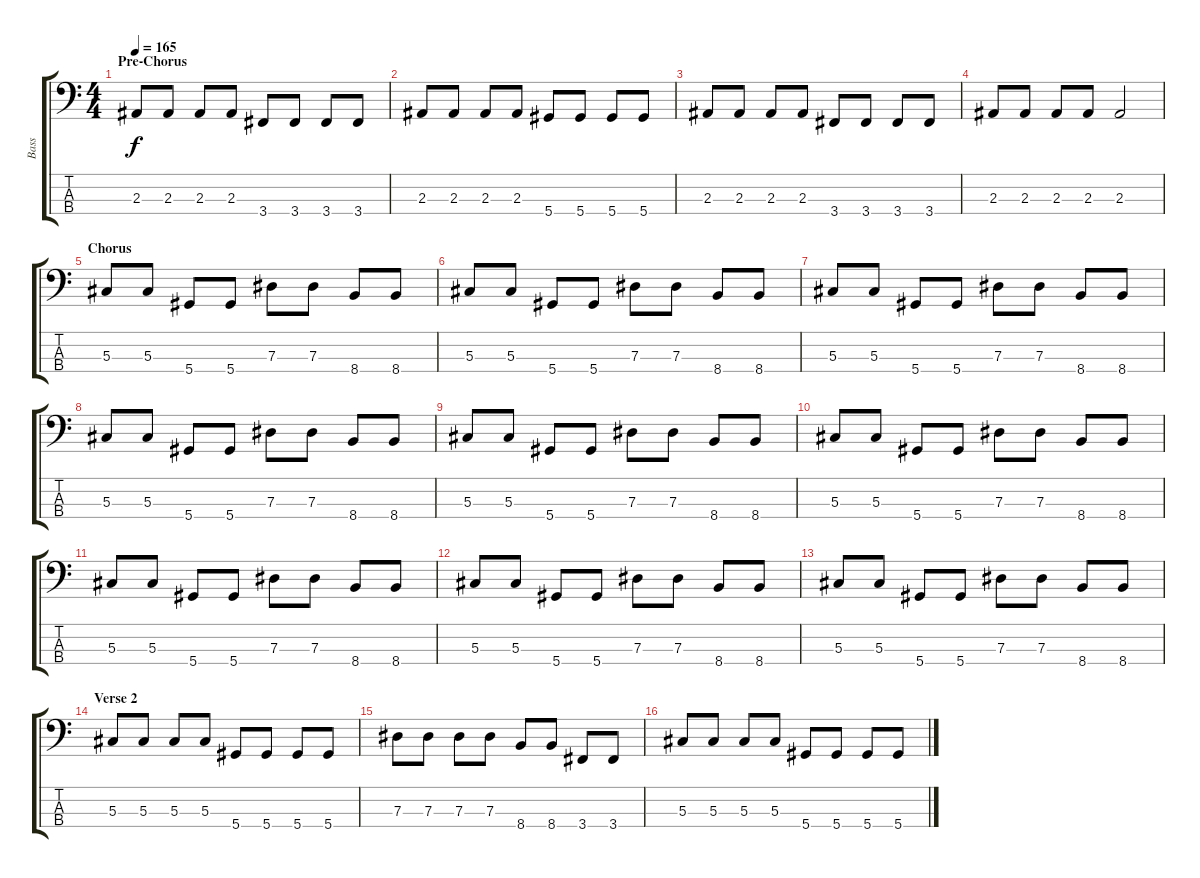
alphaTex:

\track ("Bass" "Bass") {instrument electricbasspick}
\staff {score tabs}
\tuning (Gb2 Db2 Ab1 Eb1) {hide}
\ts (4 4)
\section ("" "Pre-Chorus")
\tempo 165
\clef f4
\ks c
2.3.8{dy f} 2.3.8 2.3.8 2.3.8 3.4.8 3.4.8 3.4.8 3.4.8 |
2.3.8 2.3.8 2.3.8 2.3.8 5.4.8 5.4.8 5.4.8 5.4.8 |
2.3.8 2.3.8 2.3.8 2.3.8 3.4.8 3.4.8 3.4.8 3.4.8 |
2.3.8 2.3.8 2.3.8 2.3.8 2.3.2 |
\section ("" "Chorus")
5.3.8 5.3.8 5.4.8 5.4.8 7.3.8 7.3.8 8.4.8 8.4.8 |
5.3.8 5.3.8 5.4.8 5.4.8 7.3.8 7.3.8 8.4.8 8.4.8 |
5.3.8 5.3.8 5.4.8 5.4.8 7.3.8 7.3.8 8.4.8 8.4.8 |
5.3.8 5.3.8 5.4.8 5.4.8 7.3.8 7.3.8 8.4.8 8.4.8 |
5.3.8 5.3.8 5.4.8 5.4.8 7.3.8 7.3.8 8.4.8 8.4.8 |
5.3.8 5.3.8 5.4.8 5.4.8 7.3.8 7.3.8 8.4.8 8.4.8 |
5.3.8 5.3.8 5.4.8 5.4.8 7.3.8 7.3.8 8.4.8 8.4.8 |
5.3.8 5.3.8 5.4.8 5.4.8 7.3.8 7.3.8 8.4.8 8.4.8 |
5.3.8 5.3.8 5.4.8 5.4.8 7.3.8 7.3.8 8.4.8 8.4.8 |
\section ("" "Verse 2")
5.3.8 5.3.8 5.3.8 5.3.8 5.4.8 5.4.8 5.4.8 5.4.8 |
7.3.8 7.3.8 7.3.8 7.3.8 8.4.8 8.4.8 3.4.8 3.4.8 |
5.3.8 5.3.8 5.3.8 5.3.8 5.4.8 5.4.8 5.4.8 5.4.8
